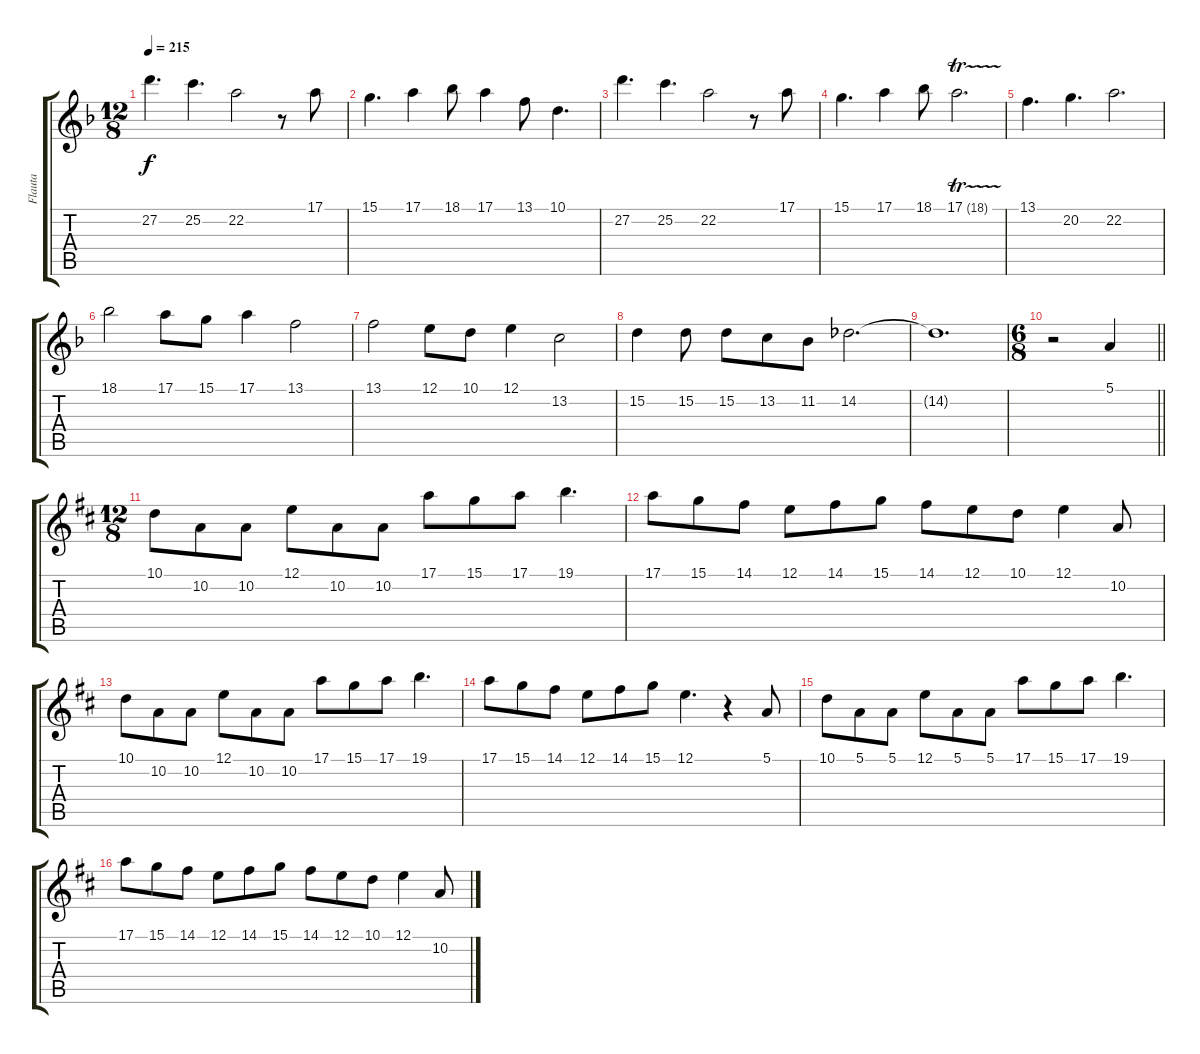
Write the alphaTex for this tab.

\track ("Flauta" "Flauta") {instrument flute}
\staff {score tabs}
\tuning (E4 B3 G3 D3 A2 E2) {hide}
\ts (12 8)
\tempo 215
\clef g2
\ks dminor
27.2.4{d dy f} 25.2.4{d} 22.2.2 r.8 17.1.8 |
15.1.4{d} 17.1.4 18.1.8 17.1.4 13.1.8 10.1.4{d} |
27.2.4{d} 25.2.4{d} 22.2.2 r.8 17.1.8 |
15.1.4{d} 17.1.4 18.1.8 17.1{tr (18 16)}.2{d} |
13.1.4{d} 20.2.4{d} 22.2.2{d} |
18.1.2 17.1.8 15.1.8 17.1.4 13.1.2 |
13.1.2 12.1.8 10.1.8 12.1.4 13.2.2 |
15.2.4 15.2.8 15.2.8 13.2.8 11.2.8 14.2.2{d} |
14.2{t}.1{d} |
\ts (6 8)
\barLineRight lightlight
r.2 5.1.4 |
\ts (12 8)
\ks d
10.1.8 10.2.8 10.2.8 12.1.8 10.2.8 10.2.8 17.1.8 15.1.8 17.1.8 19.1.4{d} |
17.1.8 15.1.8 14.1.8 12.1.8 14.1.8 15.1.8 14.1.8 12.1.8 10.1.8 12.1.4 10.2.8 |
10.1.8 10.2.8 10.2.8 12.1.8 10.2.8 10.2.8 17.1.8 15.1.8 17.1.8 19.1.4{d} |
17.1.8 15.1.8 14.1.8 12.1.8 14.1.8 15.1.8 12.1.4{d} r.4 5.1.8 |
10.1.8 5.1.8 5.1.8 12.1.8 5.1.8 5.1.8 17.1.8 15.1.8 17.1.8 19.1.4{d} |
17.1.8 15.1.8 14.1.8 12.1.8 14.1.8 15.1.8 14.1.8 12.1.8 10.1.8 12.1.4 10.2.8
